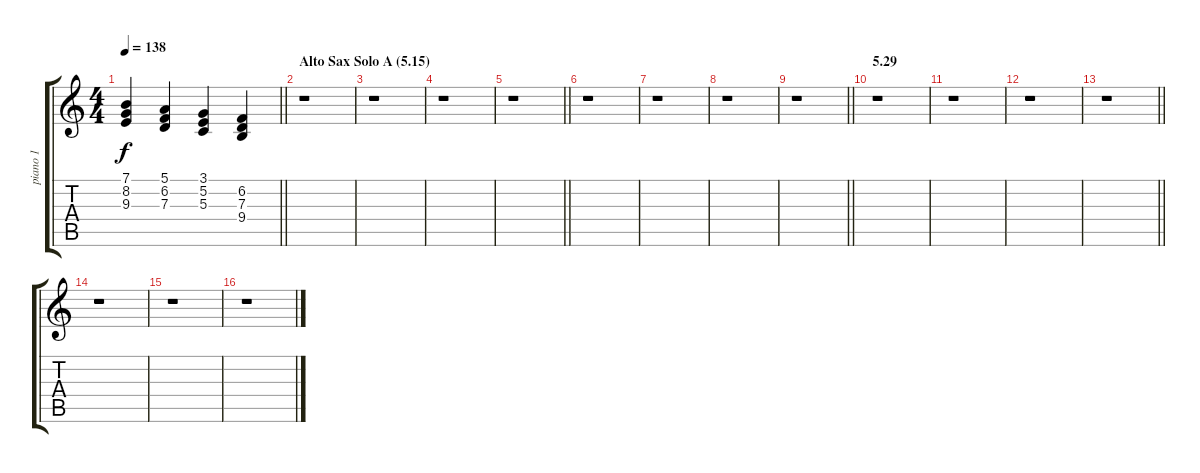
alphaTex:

\track ("piano 1" "piano 1") {instrument acousticgrandpiano}
\staff {score tabs}
\tuning (E4 B3 G3 D3 A2 E2) {hide}
\ts (4 4)
\tempo 138
\clef g2
\barLineRight lightlight
\ks c
(7.1 8.2 9.3).4{dy f} (5.1 6.2 7.3).4 (3.1 5.2 5.3).4 (6.2 7.3 9.4).4 |
\section ("" "Alto Sax Solo A (5.15)")
r.1 |
r.1 |
r.1 |
\barLineRight lightlight
r.1 |
r.1 |
r.1 |
r.1 |
\barLineRight lightlight
r.1 |
\section ("" "5.29")
r.1 |
r.1 |
r.1 |
\barLineRight lightlight
r.1 |
r.1 |
r.1 |
r.1
